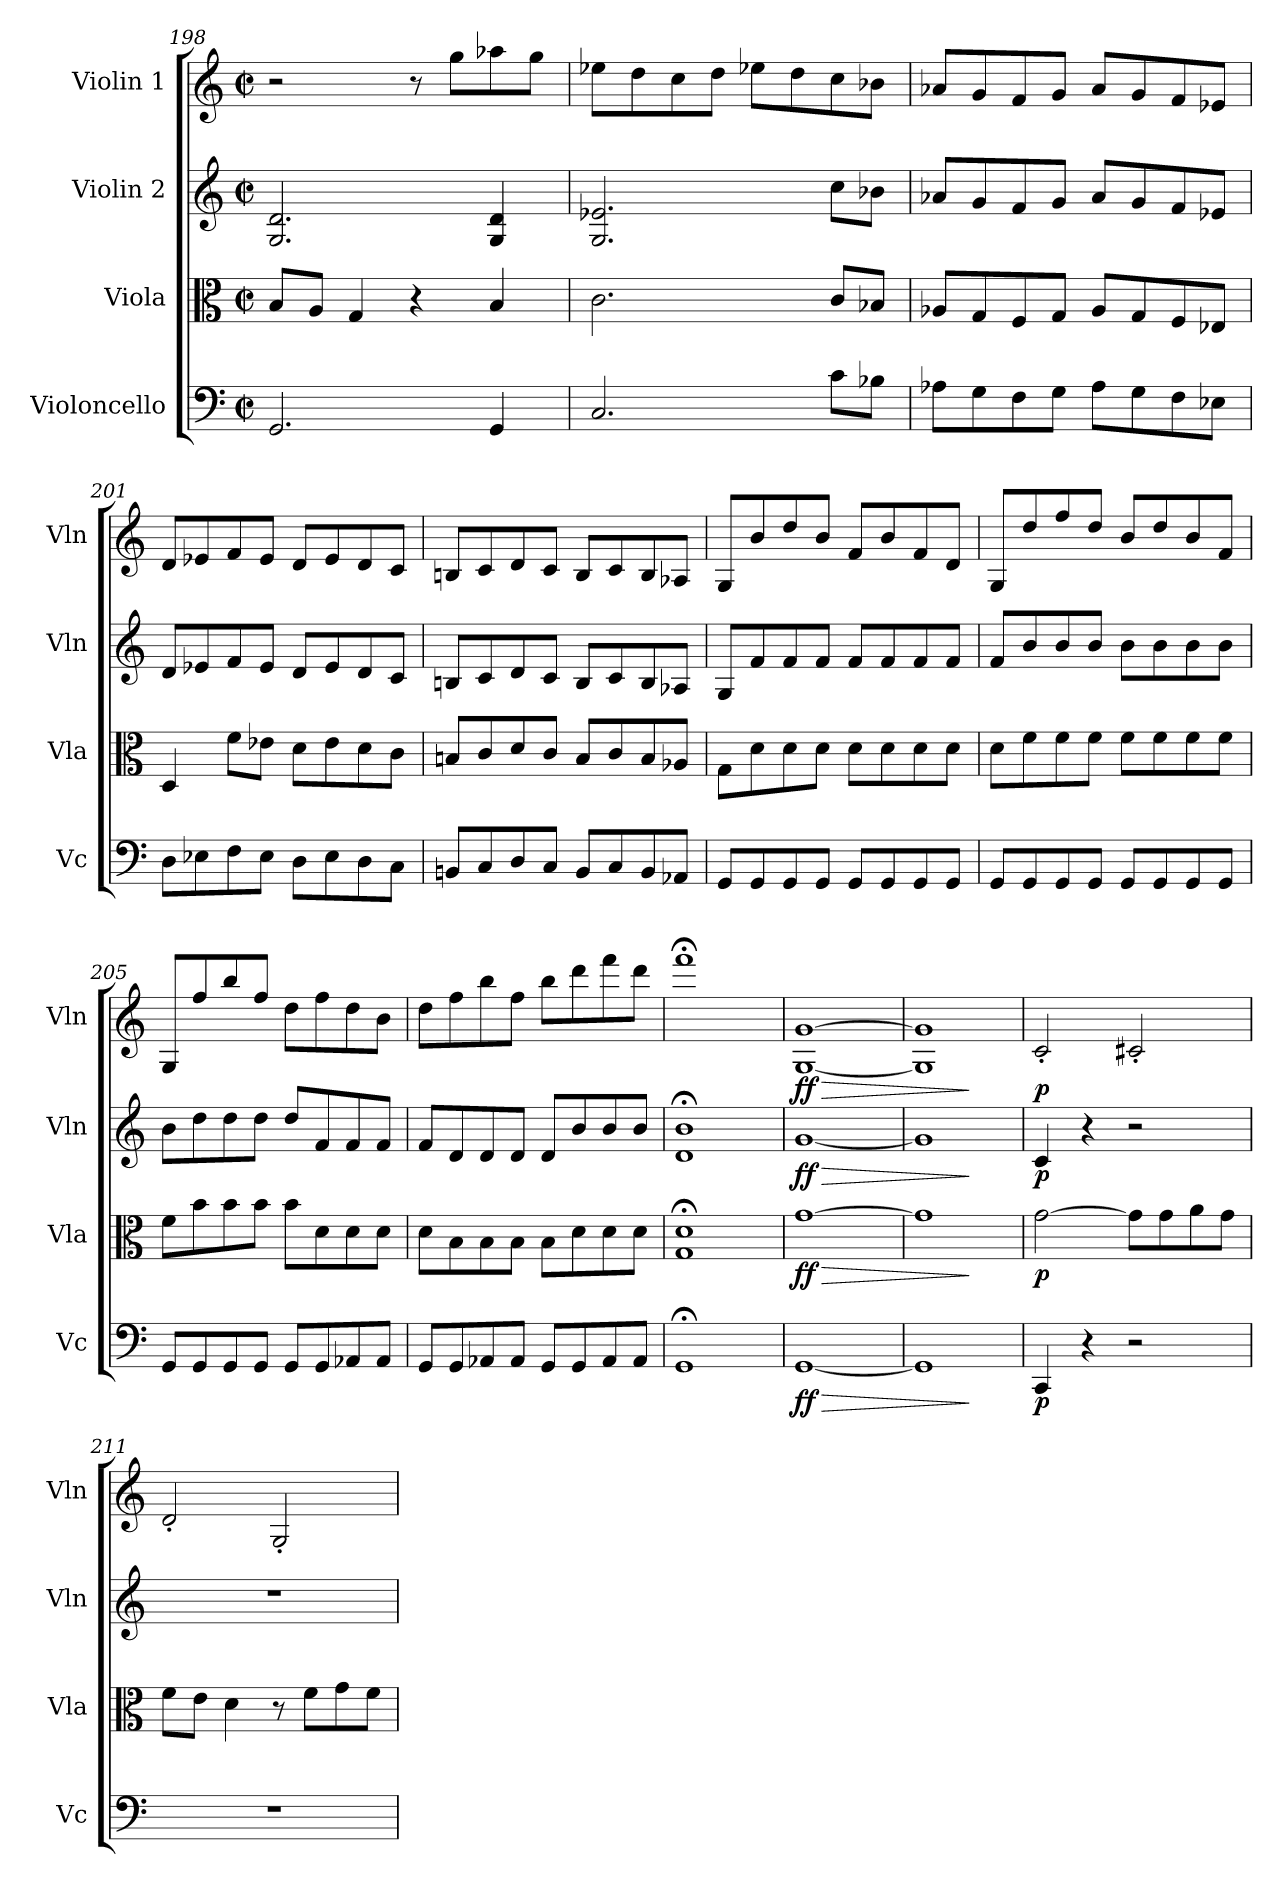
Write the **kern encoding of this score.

**kern	**dynam	**kern	**dynam	**kern	**dynam	**kern	**dynam
*part4	*part4	*part3	*part3	*part2	*part2	*part1	*part1
*staff4	*staff4	*staff3	*staff3	*staff2	*staff2	*staff1	*staff1
*I"Violoncello	*	*I"Viola	*	*I"Violin 2	*	*I"Violin 1	*
*I'Vc	*	*I'Vla	*	*I'Vln	*	*I'Vln	*
*clefF4	*	*clefC3	*	*clefG2	*	*clefG2	*
*k[]	*	*k[]	*	*k[]	*	*k[]	*
*M2/2	*	*M2/2	*	*M2/2	*	*M2/2	*
*met(c|)	*	*met(c|)	*	*met(c|)	*	*met(c|)	*
=198	=198	=198	=198	=198	=198	=198	=198
2.GG/	.	8B/L	.	2.G/ 2.d/	.	2r	.
.	.	8A/J	.	.	.	.	.
.	.	4G/	.	.	.	.	.
.	.	4r	.	.	.	8r	.
.	.	.	.	.	.	8gg\L	.
4GG/	.	4B/	.	4G/ 4d/	.	8aa-X\	.
.	.	.	.	.	.	8gg\J	.
=199	=199	=199	=199	=199	=199	=199	=199
2.C/	.	2.c\	.	2.G/ 2.e-X/	.	8ee-X\L	.
.	.	.	.	.	.	8dd\	.
.	.	.	.	.	.	8cc\	.
.	.	.	.	.	.	8dd\J	.
.	.	.	.	.	.	8ee-X\L	.
.	.	.	.	.	.	8dd\	.
8c\L	.	8c/L	.	8cc\L	.	8cc\	.
8B-X\J	.	8B-X/J	.	8b-X\J	.	8b-X\J	.
!!LO:LB:g=z
=200	=200	=200	=200	=200	=200	=200	=200
8A-X\L	.	8A-X/L	.	8a-X/L	.	8a-X/L	.
8G\	.	8G/	.	8g/	.	8g/	.
8F\	.	8F/	.	8f/	.	8f/	.
8G\J	.	8G/J	.	8g/J	.	8g/J	.
8A-\L	.	8A-/L	.	8a-/L	.	8a-/L	.
8G\	.	8G/	.	8g/	.	8g/	.
8F\	.	8F/	.	8f/	.	8f/	.
8E-X\J	.	8E-X/J	.	8e-X/J	.	8e-X/J	.
=201	=201	=201	=201	=201	=201	=201	=201
8D\L	.	4D/	.	8d/L	.	8d/L	.
8E-X\	.	.	.	8e-X/	.	8e-X/	.
8F\	.	8f\L	.	8f/	.	8f/	.
8E-\J	.	8e-X\J	.	8e-/J	.	8e-/J	.
8D\L	.	8d\L	.	8d/L	.	8d/L	.
8E-\	.	8e-\	.	8e-/	.	8e-/	.
8D\	.	8d\	.	8d/	.	8d/	.
8C\J	.	8c\J	.	8c/J	.	8c/J	.
!!LO:LB:g=z
=202	=202	=202	=202	=202	=202	=202	=202
8BBn/L	.	8Bn/L	.	8Bn/L	.	8Bn/L	.
8C/	.	8c/	.	8c/	.	8c/	.
8D/	.	8d/	.	8d/	.	8d/	.
8C/J	.	8c/J	.	8c/J	.	8c/J	.
8BB/L	.	8B/L	.	8B/L	.	8B/L	.
8C/	.	8c/	.	8c/	.	8c/	.
8BB/	.	8B/	.	8B/	.	8B/	.
8AA-X/J	.	8A-X/J	.	8A-X/J	.	8A-X/J	.
=203	=203	=203	=203	=203	=203	=203	=203
8GG/L	.	8G\L	.	8G/L	.	8G/L	.
8GG/	.	8d\	.	8f/	.	8b/	.
8GG/	.	8d\	.	8f/	.	8dd/	.
8GG/J	.	8d\J	.	8f/J	.	8b/J	.
8GG/L	.	8d\L	.	8f/L	.	8f/L	.
8GG/	.	8d\	.	8f/	.	8b/	.
8GG/	.	8d\	.	8f/	.	8f/	.
8GG/J	.	8d\J	.	8f/J	.	8d/J	.
=204	=204	=204	=204	=204	=204	=204	=204
8GG/L	.	8d\L	.	8f/L	.	8G/L	.
8GG/	.	8f\	.	8b/	.	8dd/	.
8GG/	.	8f\	.	8b/	.	8ff/	.
8GG/J	.	8f\J	.	8b/J	.	8dd/J	.
8GG/L	.	8f\L	.	8b\L	.	8b/L	.
8GG/	.	8f\	.	8b\	.	8dd/	.
8GG/	.	8f\	.	8b\	.	8b/	.
8GG/J	.	8f\J	.	8b\J	.	8f/J	.
=205	=205	=205	=205	=205	=205	=205	=205
8GG/L	.	8f\L	.	8b\L	.	8G/L	.
8GG/	.	8b\	.	8dd\	.	8ff/	.
8GG/	.	8b\	.	8dd\	.	8bb/	.
8GG/J	.	8b\J	.	8dd\J	.	8ff/J	.
8GG/L	.	8b\L	.	8dd/L	.	8dd\L	.
8GG/	.	8d\	.	8f/	.	8ff\	.
8AA-X/	.	8d\	.	8f/	.	8dd\	.
8AA-/J	.	8d\J	.	8f/J	.	8b\J	.
=206	=206	=206	=206	=206	=206	=206	=206
8GG/L	.	8d\L	.	8f/L	.	8dd\L	.
8GG/	.	8B\	.	8d/	.	8ff\	.
8AA-X/	.	8B\	.	8d/	.	8bb\	.
8AA-/J	.	8B\J	.	8d/J	.	8ff\J	.
8GG/L	.	8B\L	.	8d/L	.	8bb\L	.
8GG/	.	8d\	.	8b/	.	8ddd\	.
8AA-/	.	8d\	.	8b/	.	8fff\	.
8AA-/J	.	8d\J	.	8b/J	.	8ddd\J	.
=207	=207	=207	=207	=207	=207	=207	=207
1GG;<	.	1G;< 1d;<	.	1d;< 1b;<	.	1fff;<	.
=208	=208	=208	=208	=208	=208	=208	=208
!	!LO:HP:b	!	!LO:HP:b	!	!LO:HP:b	!	!LO:HP:b
!	!LO:DY:n=1:b	!	!LO:DY:n=1:b	!	!LO:DY:n=1:b	!	!LO:DY:n=1:b
[1GG	> ff	[>1g	> ff	[>1g	> ff	[1G [1g	> ff
=209	=209	=209	=209	=209	=209	=209	=209
1GG]	.	1g]	.	1g]	.	1G] 1g]	.
.	]	.	]	.	]	.	]
!!LO:LB:g=z
=210	=210	=210	=210	=210	=210	=210	=210
!	!LO:DY:b	!	!LO:DY:b	!	!LO:DY:b	!	!LO:DY:b
4CC/	p	[2g\	p	4c/	p	2c'/	p
4r	.	.	.	4r	.	.	.
2r	.	8g\L]	.	2r	.	2c#X'/	.
.	.	8g\	.	.	.	.	.
.	.	8a\	.	.	.	.	.
.	.	8g\J	.	.	.	.	.
!!LO:LB:g=z
=211	=211	=211	=211	=211	=211	=211	=211
1r	.	8f\L	.	1r	.	2d'/	.
.	.	8e\J	.	.	.	.	.
.	.	4d\	.	.	.	.	.
.	.	8r	.	.	.	2G'/	.
.	.	8f\L	.	.	.	.	.
.	.	8g\	.	.	.	.	.
.	.	8f\J	.	.	.	.	.
=	=	=	=	=	=	=	=
*-	*-	*-	*-	*-	*-	*-	*-
